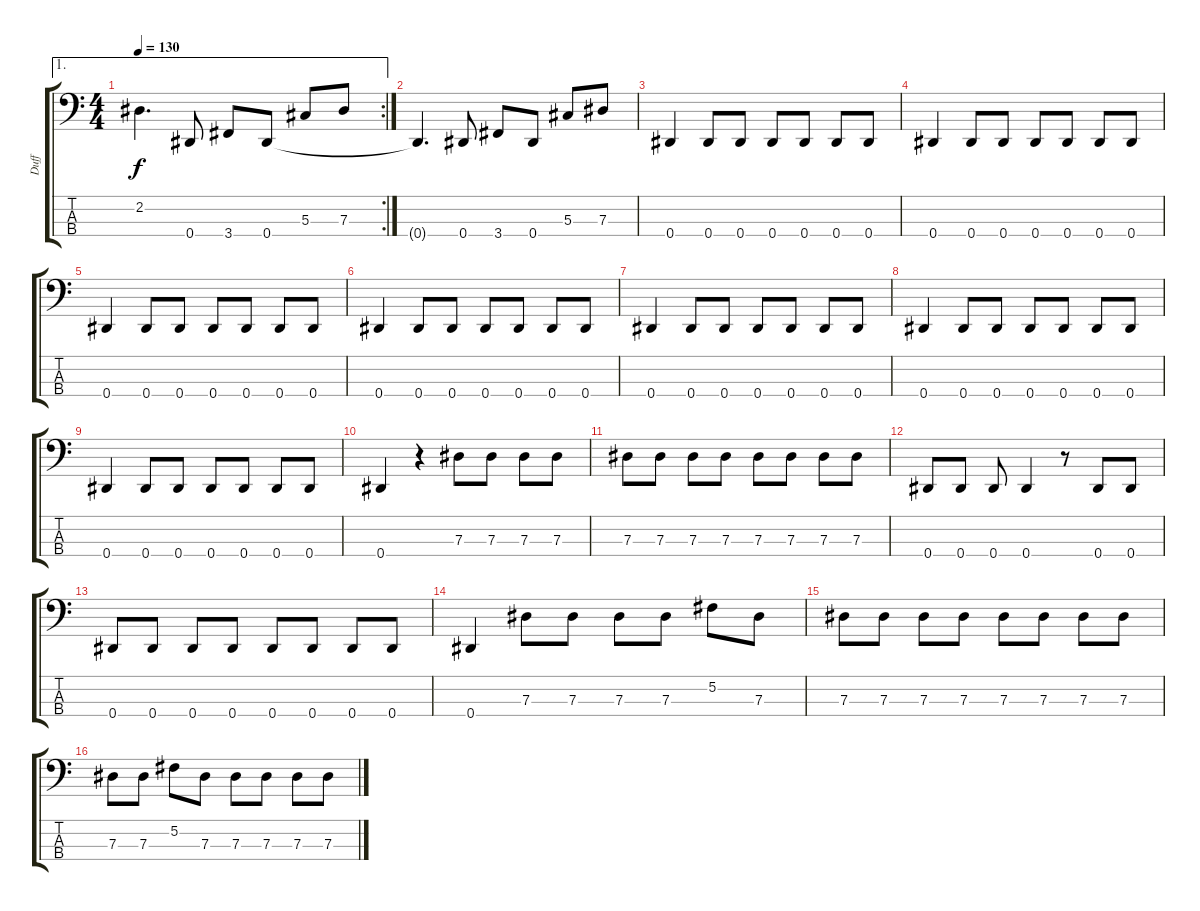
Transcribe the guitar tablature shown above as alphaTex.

\track ("Duff" "Duff") {instrument electricbasspick}
\staff {score tabs}
\tuning (Gb2 Db2 Ab1 Eb1) {hide}
\ae 1
\rc 2
\ts (4 4)
\tempo 130
\clef f4
\ks c
2.2{t}.4{d dy f} 0.4.8 3.4.8 0.4.8 5.3.8 7.3.8 |
0.4{t}.4{d} 0.4.8 3.4.8 0.4.8 5.3.8 7.3.8 |
0.4.4 0.4.8 0.4.8 0.4.8 0.4.8 0.4.8 0.4.8 |
0.4.4 0.4.8 0.4.8 0.4.8 0.4.8 0.4.8 0.4.8 |
0.4.4 0.4.8 0.4.8 0.4.8 0.4.8 0.4.8 0.4.8 |
0.4.4 0.4.8 0.4.8 0.4.8 0.4.8 0.4.8 0.4.8 |
0.4.4 0.4.8 0.4.8 0.4.8 0.4.8 0.4.8 0.4.8 |
0.4.4 0.4.8 0.4.8 0.4.8 0.4.8 0.4.8 0.4.8 |
0.4.4 0.4.8 0.4.8 0.4.8 0.4.8 0.4.8 0.4.8 |
0.4.4 r.4 7.3.8 7.3.8 7.3.8 7.3.8 |
7.3.8 7.3.8 7.3.8 7.3.8 7.3.8 7.3.8 7.3.8 7.3.8 |
0.4.8 0.4.8 0.4.8 0.4.4 r.8 0.4.8 0.4.8 |
0.4.8 0.4.8 0.4.8 0.4.8 0.4.8 0.4.8 0.4.8 0.4.8 |
0.4.4 7.3.8 7.3.8 7.3.8 7.3.8 5.2.8 7.3.8 |
7.3.8 7.3.8 7.3.8 7.3.8 7.3.8 7.3.8 7.3.8 7.3.8 |
7.3.8 7.3.8 5.2.8 7.3.8 7.3.8 7.3.8 7.3.8 7.3.8
